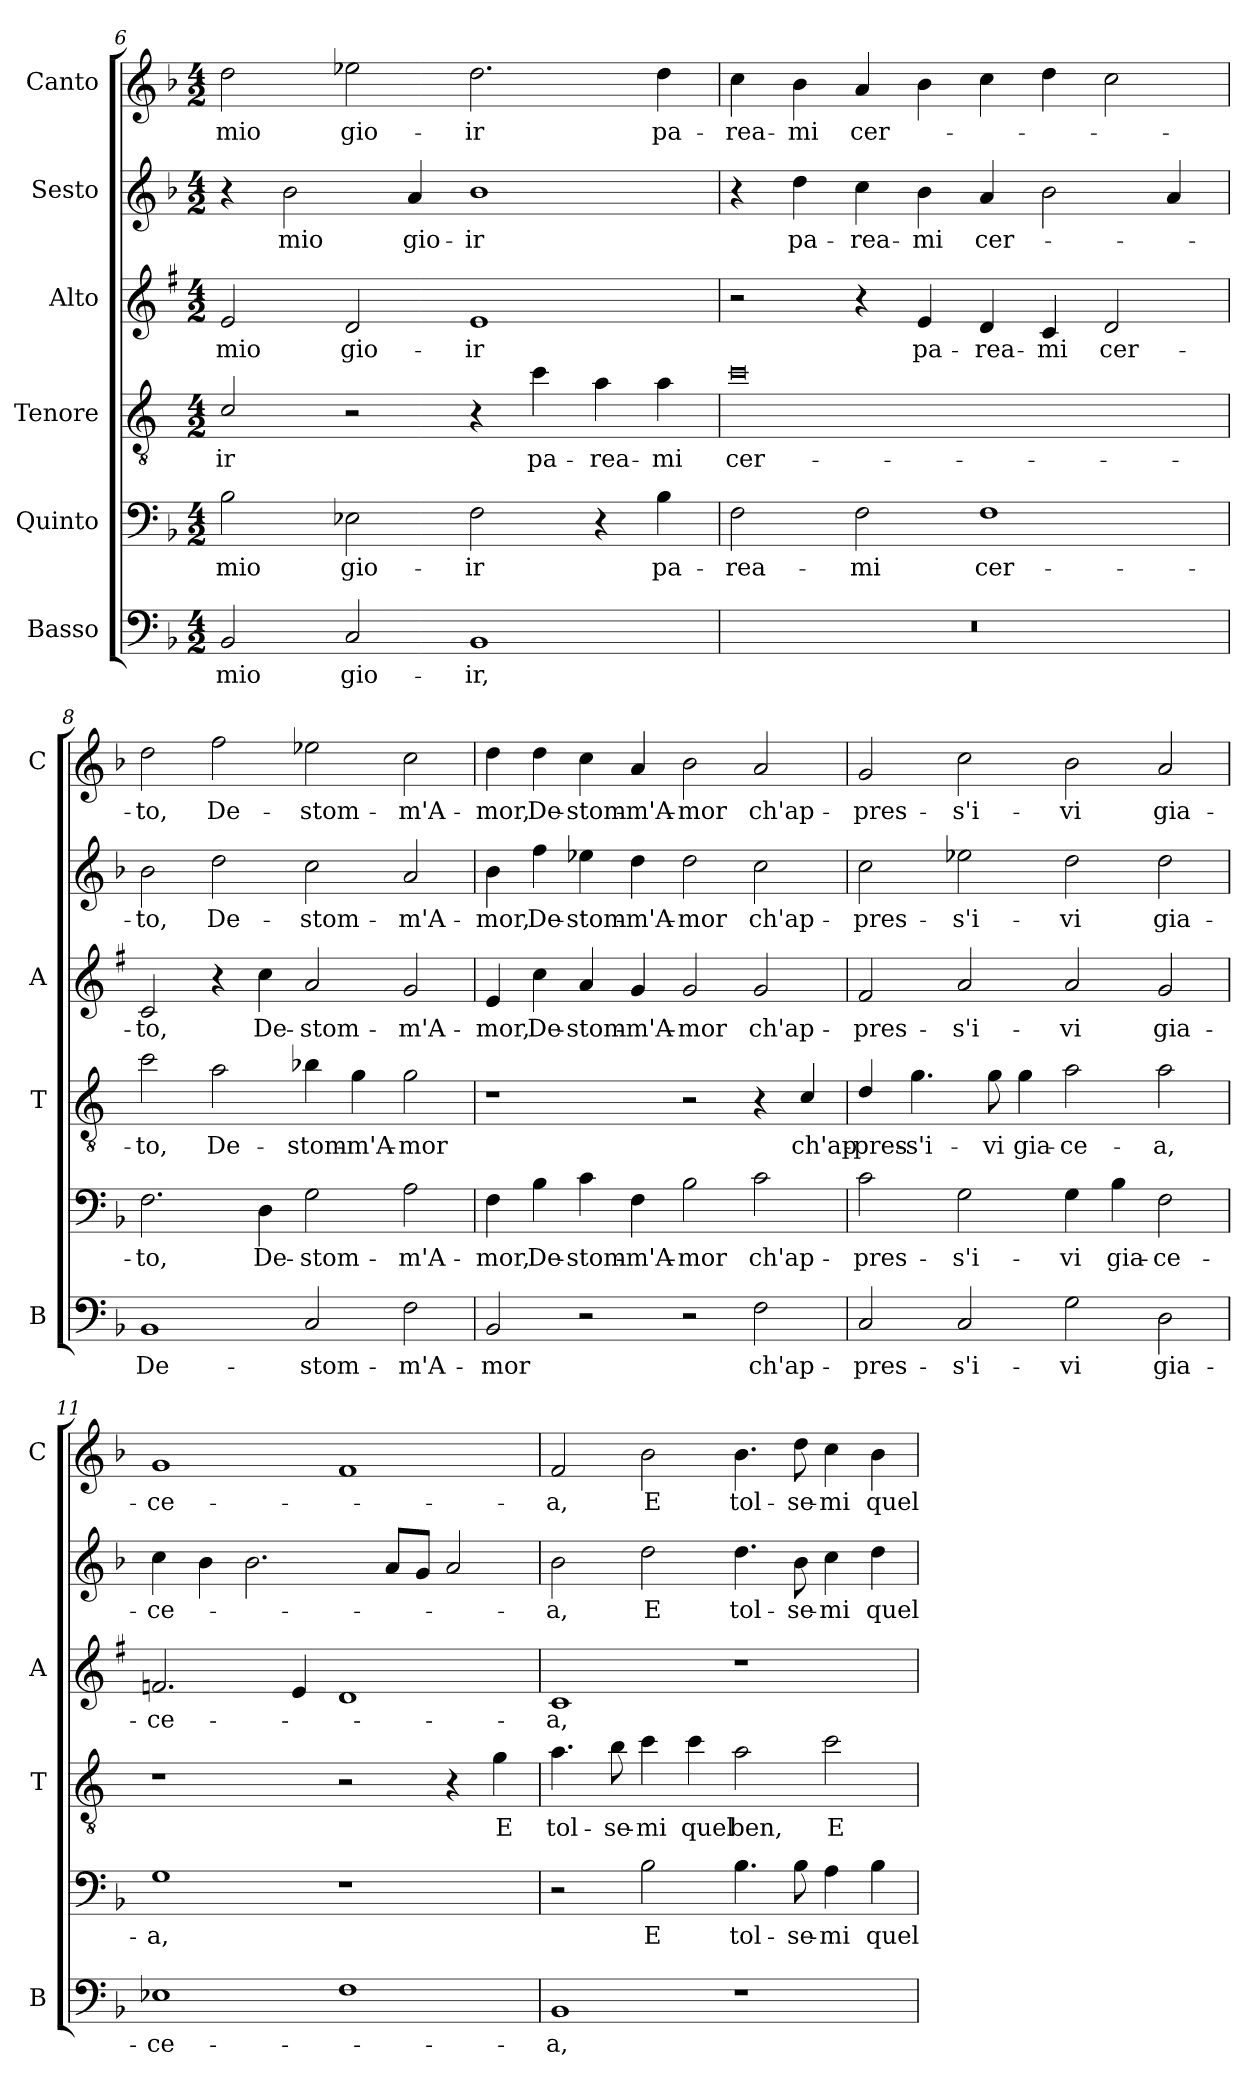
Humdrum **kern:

**kern	**text	**kern	**text	**kern	**text	**kern	**text	**kern	**text	**kern	**text
*part6	*part6	*part5	*part5	*part4	*part4	*part3	*part3	*part2	*part2	*part1	*part1
*staff6	*staff6	*staff5	*staff5	*staff4	*staff4	*staff3	*staff3	*staff2	*staff2	*staff1	*staff1
*I"Basso	*	*I"Quinto	*	*I"Tenore	*	*I"Alto	*	*I"Sesto	*	*I"Canto	*
*I'B	*	*	*	*I'T	*	*I'A	*	*	*	*I'C	*
*clefF4	*	*clefF4	*	*clefGv2	*	*clefG2	*	*clefG2	*	*clefG2	*
*	*	*	*	*ITrd4c7	*	*ITrd1c2	*	*	*	*	*
*k[b-]	*	*k[b-]	*	*k[b-]	*	*k[b-]	*	*k[b-]	*	*k[b-]	*
*F:	*	*F:	*	*F:	*	*F:	*	*F:	*	*F:	*
*M4/2	*	*M4/2	*	*M4/2	*	*M4/2	*	*M4/2	*	*M4/2	*
=6	=6	=6	=6	=6	=6	=6	=6	=6	=6	=6	=6
!	!LO:LY:b	!	!LO:LY:b	!	!LO:LY:b	!	!LO:LY:b	!	!	!	!LO:LY:b
2BB-/	mio	2B-\	mio	2F/	-ir	2d/	mio	4r	.	2dd\	mio
!	!	!	!	!	!	!	!	!	!LO:LY:b	!	!
.	.	.	.	.	.	.	.	2b-\	mio	.	.
!	!LO:LY:b	!	!LO:LY:b	!	!	!	!LO:LY:b	!	!	!	!LO:LY:b
2C/	gio-	2E-X\	gio-	2r	.	2c/	gio-	.	.	2ee-X\	gio-
!	!	!	!	!	!	!	!	!	!LO:LY:b	!	!
.	.	.	.	.	.	.	.	4a/	gio-	.	.
!	!LO:LY:b	!	!LO:LY:b	!	!	!	!LO:LY:b	!	!LO:LY:b	!	!LO:LY:b
1BB-	-ir,	2F\	-ir	4r	.	1d	-ir	1b-	-ir	2.dd\	-ir
!	!	!	!	!	!LO:LY:b	!	!	!	!	!	!
.	.	.	.	4f\	pa-	.	.	.	.	.	.
!	!	!	!	!	!LO:LY:b	!	!	!	!	!	!
.	.	4r	.	4d\	-rea-	.	.	.	.	.	.
!	!	!	!LO:LY:b	!	!LO:LY:b	!	!	!	!	!	!LO:LY:b
.	.	4B-\	pa-	4d\	-mi	.	.	.	.	4dd\	pa-
=7	=7	=7	=7	=7	=7	=7	=7	=7	=7	=7	=7
!	!	!	!LO:LY:b	!	!LO:LY:b	!	!	!	!	!	!LO:LY:b
0r	.	2F\	-rea-	0f	cer-	2r	.	4r	.	4cc\	-rea-
!	!	!	!	!	!	!	!	!	!LO:LY:b	!	!LO:LY:b
.	.	.	.	.	.	.	.	4dd\	pa-	4b-\	-mi
!	!	!	!LO:LY:b	!	!	!	!	!	!LO:LY:b	!	!LO:LY:b
.	.	2F\	-mi	.	.	4r	.	4cc\	-rea-	4a/	cer-
!	!	!	!	!	!	!	!LO:LY:b	!	!LO:LY:b	!	!
.	.	.	.	.	.	4d/	pa-	4b-\	-mi	4b-\	.
!	!	!	!LO:LY:b	!	!	!	!LO:LY:b	!	!LO:LY:b	!	!
.	.	1F	cer-	.	.	4c/	-rea-	4a/	cer-	4cc\	.
!	!	!	!	!	!	!	!LO:LY:b	!	!	!	!
.	.	.	.	.	.	4B-/	-mi	2b-\	.	4dd\	.
!	!	!	!	!	!	!	!LO:LY:b	!	!	!	!
.	.	.	.	.	.	2c/	cer-	.	.	2cc\	.
.	.	.	.	.	.	.	.	4a/	.	.	.
!!LO:PB:g=z
=8	=8	=8	=8	=8	=8	=8	=8	=8	=8	=8	=8
!	!LO:LY:b	!	!LO:LY:b	!	!LO:LY:b	!	!LO:LY:b	!	!LO:LY:b	!	!LO:LY:b
1BB-	De-	2.F\	-to,	2f\	-to,	2B-/	-to,	2b-\	-to,	2dd\	-to,
!	!	!	!	!	!LO:LY:b	!	!	!	!LO:LY:b	!	!LO:LY:b
.	.	.	.	2d\	De-	4r	.	2dd\	De-	2ff\	De-
!	!	!	!LO:LY:b	!	!	!	!LO:LY:b	!	!	!	!
.	.	4D\	De-	.	.	4b-\	De-	.	.	.	.
!	!LO:LY:b	!	!LO:LY:b	!	!LO:LY:b	!	!LO:LY:b	!	!LO:LY:b	!	!LO:LY:b
2C/	-stom-	2G\	-stom-	4e-X\	-stom-	2g/	-stom-	2cc\	-stom-	2ee-X\	-stom-
!	!	!	!	!	!LO:LY:b	!	!	!	!	!	!
.	.	.	.	4c\	-m'A-	.	.	.	.	.	.
!	!LO:LY:b	!	!LO:LY:b	!	!LO:LY:b	!	!LO:LY:b	!	!LO:LY:b	!	!LO:LY:b
2F\	-m'A-	2A\	-m'A-	2c\	-mor	2f/	-m'A-	2a/	-m'A-	2cc\	-m'A-
=9	=9	=9	=9	=9	=9	=9	=9	=9	=9	=9	=9
!	!LO:LY:b	!	!LO:LY:b	!	!	!	!LO:LY:b	!	!LO:LY:b	!	!LO:LY:b
2BB-/	-mor	4F\	-mor,	1r	.	4d/	-mor,	4b-\	-mor,	4dd\	-mor,
!	!	!	!LO:LY:b	!	!	!	!LO:LY:b	!	!LO:LY:b	!	!LO:LY:b
.	.	4B-\	De-	.	.	4b-\	De-	4ff\	De-	4dd\	De-
!	!	!	!LO:LY:b	!	!	!	!LO:LY:b	!	!LO:LY:b	!	!LO:LY:b
2r	.	4c\	-stom-	.	.	4g/	-stom-	4ee-X\	-stom-	4cc\	-stom-
!	!	!	!LO:LY:b	!	!	!	!LO:LY:b	!	!LO:LY:b	!	!LO:LY:b
.	.	4F\	-m'A-	.	.	4f/	-m'A-	4dd\	-m'A-	4a/	-m'A-
!	!	!	!LO:LY:b	!	!	!	!LO:LY:b	!	!LO:LY:b	!	!LO:LY:b
2r	.	2B-\	-mor	2r	.	2f/	-mor	2dd\	-mor	2b-\	-mor
!	!LO:LY:b	!	!LO:LY:b	!	!	!	!LO:LY:b	!	!LO:LY:b	!	!LO:LY:b
2F\	ch'ap-	2c\	ch'ap-	4r	.	2f/	ch'ap-	2cc\	ch'ap-	2a/	ch'ap-
!	!	!	!	!	!LO:LY:b	!	!	!	!	!	!
.	.	.	.	4F/	ch'ap-	.	.	.	.	.	.
=10	=10	=10	=10	=10	=10	=10	=10	=10	=10	=10	=10
!	!LO:LY:b	!	!LO:LY:b	!	!LO:LY:b	!	!LO:LY:b	!	!LO:LY:b	!	!LO:LY:b
2C/	-pres-	2c\	-pres-	4G/	-pres-	2e/	-pres-	2cc\	-pres-	2g/	-pres-
!	!	!	!	!	!LO:LY:b	!	!	!	!	!	!
.	.	.	.	4.c\	-s'i-	.	.	.	.	.	.
!	!LO:LY:b	!	!LO:LY:b	!	!	!	!LO:LY:b	!	!LO:LY:b	!	!LO:LY:b
2C/	-s'i-	2G\	-s'i-	.	.	2g/	-s'i-	2ee-X\	-s'i-	2cc\	-s'i-
!	!	!	!	!	!LO:LY:b	!	!	!	!	!	!
.	.	.	.	8c\	-vi	.	.	.	.	.	.
!	!	!	!	!	!LO:LY:b	!	!	!	!	!	!
.	.	.	.	4c\	gia-	.	.	.	.	.	.
!	!LO:LY:b	!	!LO:LY:b	!	!LO:LY:b	!	!LO:LY:b	!	!LO:LY:b	!	!LO:LY:b
2G\	-vi	4G\	-vi	2d\	-ce-	2g/	-vi	2dd\	-vi	2b-\	-vi
!	!	!	!LO:LY:b	!	!	!	!	!	!	!	!
.	.	4B-\	gia-	.	.	.	.	.	.	.	.
!	!LO:LY:b	!	!LO:LY:b	!	!LO:LY:b	!	!LO:LY:b	!	!LO:LY:b	!	!LO:LY:b
2D\	gia-	2F\	-ce-	2d\	-a,	2f/	gia-	2dd\	gia-	2a/	gia-
=11	=11	=11	=11	=11	=11	=11	=11	=11	=11	=11	=11
!	!LO:LY:b	!	!LO:LY:b	!	!	!	!LO:LY:b	!	!LO:LY:b	!	!LO:LY:b
1E-X	-ce-	1G	-a,	1r	.	2.e-X/	-ce-	4cc\	-ce-	1g	-ce-
.	.	.	.	.	.	.	.	4b-\	.	.	.
.	.	.	.	.	.	.	.	2.b-\	.	.	.
.	.	.	.	.	.	4d/	.	.	.	.	.
1F	.	1r	.	2r	.	1c	.	.	.	1f	.
.	.	.	.	.	.	.	.	8a/L	.	.	.
.	.	.	.	.	.	.	.	8g/J	.	.	.
.	.	.	.	4r	.	.	.	2a/	.	.	.
!	!	!	!	!	!LO:LY:b	!	!	!	!	!	!
.	.	.	.	4c\	E	.	.	.	.	.	.
!!LO:LB:g=z
=12	=12	=12	=12	=12	=12	=12	=12	=12	=12	=12	=12
!	!LO:LY:b	!	!	!	!LO:LY:b	!	!LO:LY:b	!	!LO:LY:b	!	!LO:LY:b
1BB-	-a,	2r	.	4.d\	tol-	1B-	-a,	2b-\	-a,	2f/	-a,
!	!	!	!	!	!LO:LY:b	!	!	!	!	!	!
.	.	.	.	8e\	-se-	.	.	.	.	.	.
!	!	!	!LO:LY:b	!	!LO:LY:b	!	!	!	!LO:LY:b	!	!LO:LY:b
.	.	2B-\	E	4f\	-mi	.	.	2dd\	E	2b-\	E
!	!	!	!	!	!LO:LY:b	!	!	!	!	!	!
.	.	.	.	4f\	quel	.	.	.	.	.	.
!	!	!	!LO:LY:b	!	!LO:LY:b	!	!	!	!LO:LY:b	!	!LO:LY:b
1r	.	4.B-\	tol-	2d\	ben,	1r	.	4.dd\	tol-	4.b-\	tol-
!	!	!	!LO:LY:b	!	!	!	!	!	!LO:LY:b	!	!LO:LY:b
.	.	8B-\	-se-	.	.	.	.	8b-\	-se-	8dd\	-se-
!	!	!	!LO:LY:b	!	!LO:LY:b	!	!	!	!LO:LY:b	!	!LO:LY:b
.	.	4A\	-mi	2f\	E	.	.	4cc\	-mi	4cc\	-mi
!	!	!	!LO:LY:b	!	!	!	!	!	!LO:LY:b	!	!LO:LY:b
.	.	4B-\	quel	.	.	.	.	4dd\	quel	4b-\	quel
=	=	=	=	=	=	=	=	=	=	=	=
*-	*-	*-	*-	*-	*-	*-	*-	*-	*-	*-	*-
